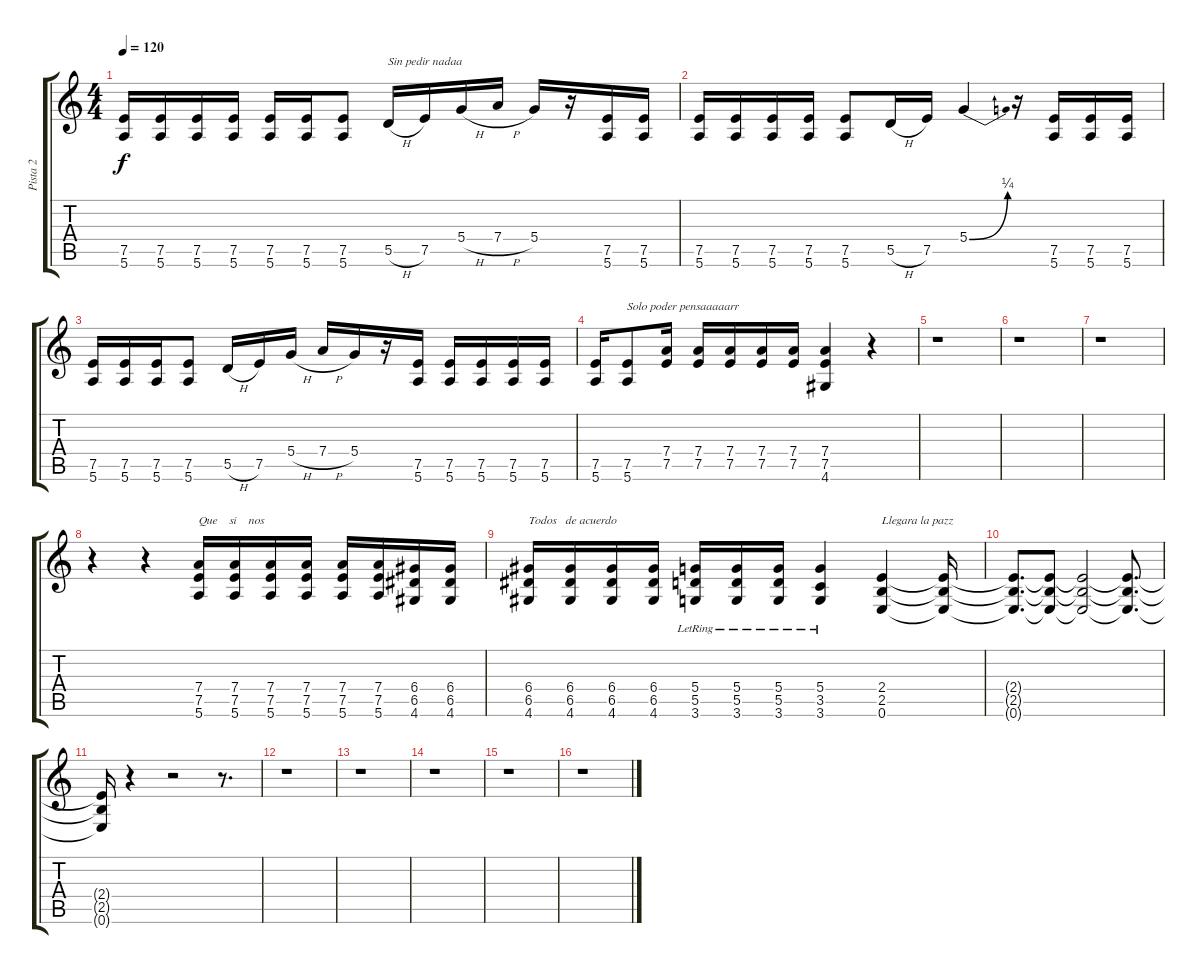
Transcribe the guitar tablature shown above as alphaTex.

\track ("Pista 2" "Pista 2") {instrument overdrivenguitar}
\staff {score tabs}
\tuning (E4 B3 G3 D3 A2 E2) {hide}
\ts (4 4)
\tempo 120
\clef g2
\ks c
(7.5 5.6).16{dy f} (7.5 5.6).16 (7.5 5.6).16 (7.5 5.6).16 (7.5 5.6).16 (7.5 5.6).16 (7.5 5.6).8 5.5{h}.16{txt "Sin pedir nadaa"} 7.5.16 5.4{h}.16 7.4{h}.16 5.4.16 r.16 (7.5 5.6).16 (7.5 5.6).16 |
(7.5 5.6).16 (7.5 5.6).16 (7.5 5.6).16 (7.5 5.6).16 (7.5 5.6).8 5.5{h}.16 7.5.16 5.4{be (bend 0 0 60 1)}.4 r.16 (7.5 5.6).16 (7.5 5.6).16 (7.5 5.6).16 |
(7.5 5.6).16 (7.5 5.6).16 (7.5 5.6).16 (7.5 5.6).8 5.5{h}.16 7.5.16 5.4{h}.16 7.4{h}.16 5.4.16 r.16 (7.5 5.6).16 (7.5 5.6).16 (7.5 5.6).16 (7.5 5.6).16 (7.5 5.6).16 |
(7.5 5.6).16 (7.5 5.6).8{txt "Solo poder pensaaaaarr"} (7.4 7.5).16 (7.4 7.5).16 (7.4 7.5).16 (7.4 7.5).16 (7.4 7.5).16 (7.4 7.5 4.6).4 r.4 |
r.1 |
r.1 |
r.1 |
r.4 r.4 (7.4 7.5 5.6).16{txt "Que    si    nos  "} (7.4 7.5 5.6).16 (7.4 7.5 5.6).16 (7.4 7.5 5.6).16 (7.4 7.5 5.6).16 (7.4 7.5 5.6).16 (6.4 6.5 4.6).16 (6.4 6.5 4.6).16 |
(6.4 6.5 4.6).16{txt "Todos   de acuerdo"} (6.4 6.5 4.6).16 (6.4 6.5 4.6).16 (6.4 6.5 4.6).16 (5.4{lr} 5.5 3.6).16 (5.4{lr} 5.5 3.6).16 (5.4{lr} 5.5 3.6).16 (5.4 3.5 3.6{lr}).4 (2.4 2.5 0.6).4{txt "Llegara la pazz"} (2.4{t} 2.5{t} 0.6{t}).16 |
(2.4{t} 2.5{t} 0.6{t}).8{d} (2.4{t} 2.5{t} 0.6{t}).8 (2.4{t} 2.5{t} 0.6{t}).2 (2.4{t} 2.5{t} 0.6{t}).8{d} |
(2.4{t} 2.5{t} 0.6{t}).16 r.4 r.2 r.8{d} |
r.1 |
r.1 |
r.1 |
r.1 |
r.1
